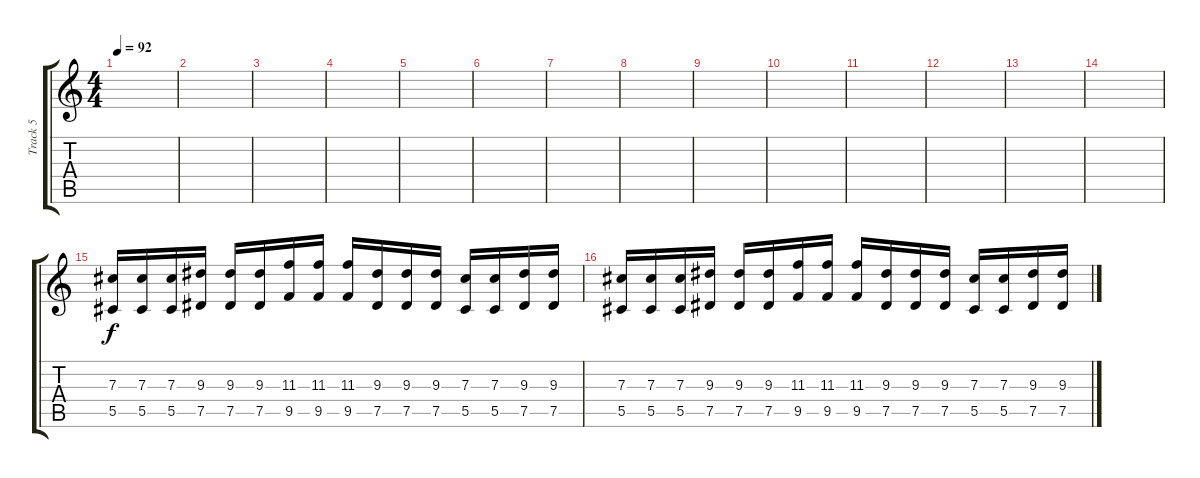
\track ("Track 5" "Track 5") {instrument overdrivenguitar}
\staff {score tabs}
\tuning (Eb4 Bb3 Gb3 Db3 Ab2 Db2) {hide}
\ts (4 4)
\tempo 92
\clef g2
\ks c
|
|
|
|
|
|
|
|
|
|
|
|
|
|
(7.3 5.5).16 (7.3 5.5).16 (7.3 5.5).16 (9.3 7.5).16 (9.3 7.5).16 (9.3 7.5).16 (11.3 9.5).16 (11.3 9.5).16 (11.3 9.5).16 (9.3 7.5).16 (9.3 7.5).16 (9.3 7.5).16 (7.3 5.5).16 (7.3 5.5).16 (9.3 7.5).16 (9.3 7.5).16 |
(7.3 5.5).16 (7.3 5.5).16 (7.3 5.5).16 (9.3 7.5).16 (9.3 7.5).16 (9.3 7.5).16 (11.3 9.5).16 (11.3 9.5).16 (11.3 9.5).16 (9.3 7.5).16 (9.3 7.5).16 (9.3 7.5).16 (7.3 5.5).16 (7.3 5.5).16 (9.3 7.5).16 (9.3 7.5).16
